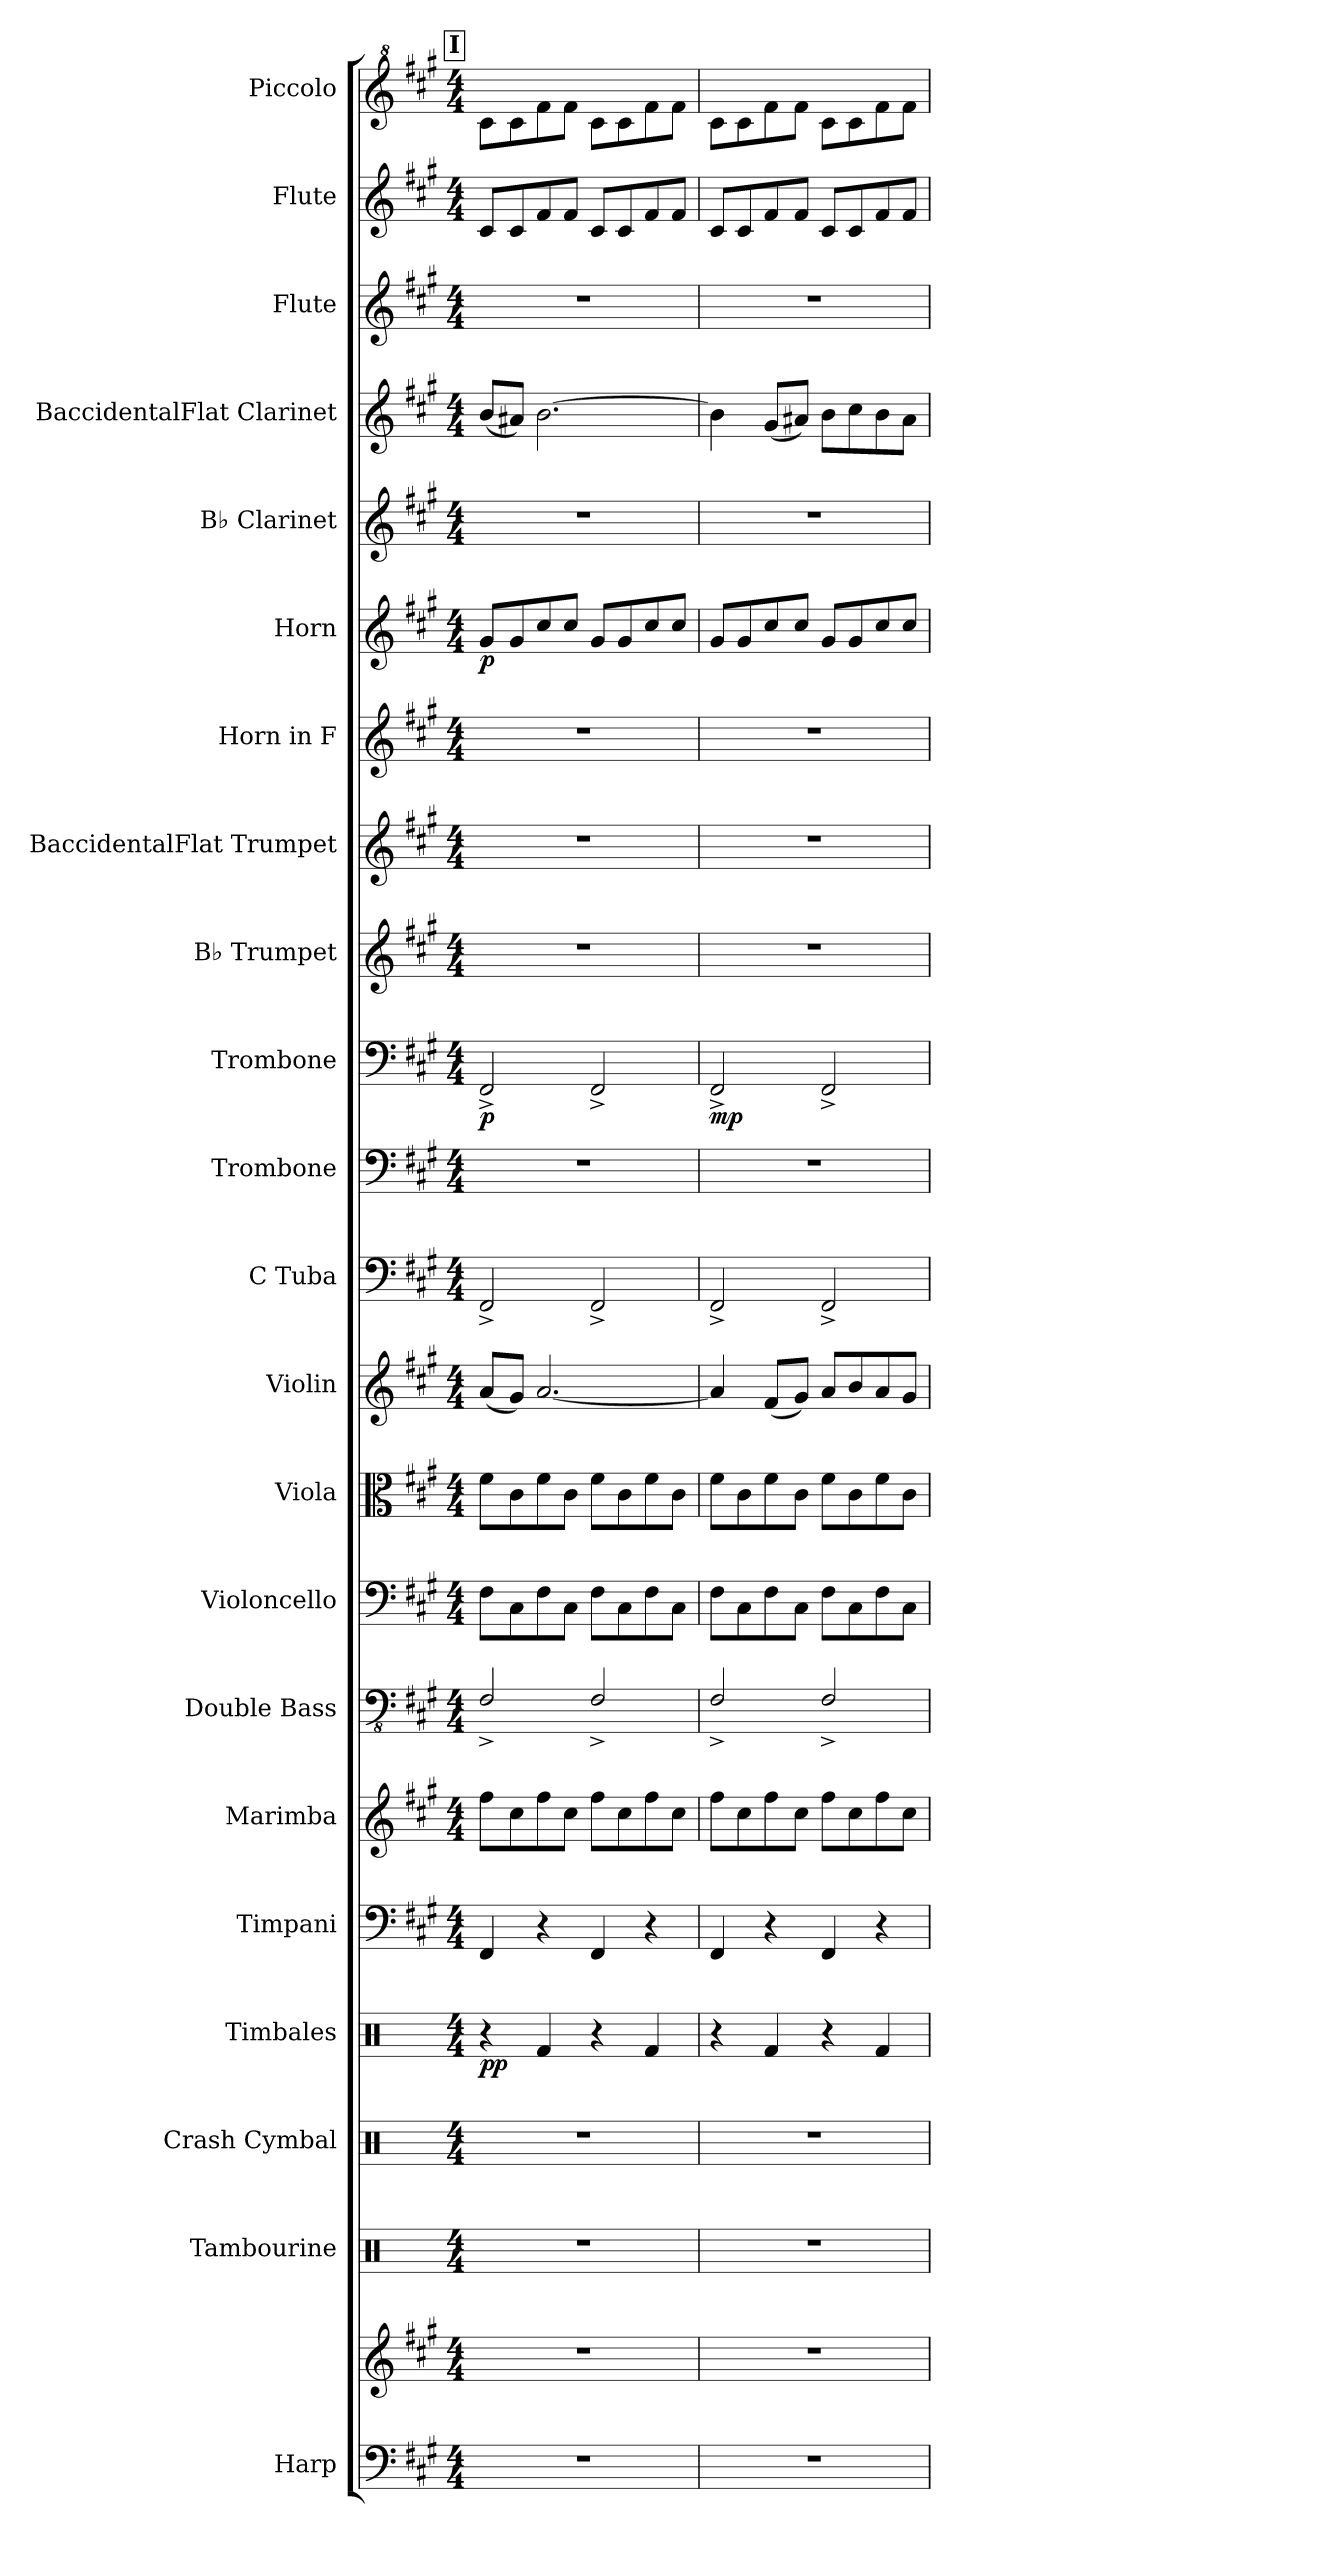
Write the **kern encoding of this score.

**kern	**kern	**kern	**kern	**kern	**dynam	**kern	**dynam	**kern	**dynam	**kern	**dynam	**kern	**dynam	**kern	**dynam	**kern	**dynam	**kern	**dynam	**kern	**kern	**dynam	**kern	**kern	**kern	**kern	**dynam	**kern	**kern	**dynam	**kern	**kern	**dynam	**kern
*part22	*part22	*part21	*part20	*part19	*part19	*part18	*part18	*part17	*part17	*part16	*part16	*part15	*part15	*part14	*part14	*part13	*part13	*part12	*part12	*part11	*part10	*part10	*part9	*part8	*part7	*part6	*part6	*part5	*part4	*part4	*part3	*part2	*part2	*part1
*staff23	*staff22	*staff21	*staff20	*staff19	*staff19	*staff18	*staff18	*staff17	*staff17	*staff16	*staff16	*staff15	*staff15	*staff14	*staff14	*staff13	*staff13	*staff12	*staff12	*staff11	*staff10	*staff10	*staff9	*staff8	*staff7	*staff6	*staff6	*staff5	*staff4	*staff4	*staff3	*staff2	*staff2	*staff1
*I"Harp	*	*I"Tambourine	*I"Crash Cymbal	*I"Timbales	*	*I"Timpani	*	*I"Marimba	*	*I"Double Bass	*	*I"Violoncello	*	*I"Viola	*	*I"Violin	*	*I"C Tuba	*	*I"Trombone	*I"Trombone	*	*I"B♭ Trumpet	*I"BaccidentalFlat Trumpet	*I"Horn in F	*I"Horn	*	*I"B♭ Clarinet	*I"BaccidentalFlat Clarinet	*	*I"Flute	*I"Flute	*	*I"Piccolo
*I'Hrp.	*	*I'Tamb.	*I'Cr. Cym.	*I'Timb.	*	*I'Timp.	*	*I'Mrm.	*	*	*	*I'Vlc.	*	*I'Vla.	*	*I'Vln.	*	*I'C Tu.	*	*I'Tbn.	*I'Trb.	*	*I'B♭ Tpt.	*I'BaccidentalFlat Tpt.	*	*I'Hn.	*	*I'B♭ Cl.	*I'BaccidentalFlat Cl.	*	*I'Fl.	*I'Fl.	*	*I'Picc.
*clefF4	*clefG2	*clefX	*clefX	*clefX	*	*clefF4	*	*clefG2	*	*clefFv4	*	*clefF4	*	*clefC3	*	*clefG2	*	*clefF4	*	*clefF4	*clefF4	*	*clefG2	*clefG2	*clefG2	*clefG2	*	*clefG2	*clefG2	*	*clefG2	*clefG2	*	*clefG^2
*	*	*	*	*	*	*	*	*	*	*ITrd7c12	*	*	*	*	*	*	*	*	*	*	*	*	*ITrd1c2	*ITrd1c2	*ITrd4c7	*ITrd4c7	*	*ITrd1c2	*ITrd1c2	*	*	*	*	*ITrd-7c-12
*k[f#c#g#]	*k[f#c#g#]	*k[]	*k[]	*k[]	*	*k[f#c#g#]	*	*k[f#c#g#]	*	*k[f#c#g#]	*	*k[f#c#g#]	*	*k[f#c#g#]	*	*k[f#c#g#]	*	*k[f#c#g#]	*	*k[f#c#g#]	*k[f#c#g#]	*	*k[f#]	*k[f#]	*k[f#c#]	*k[f#c#]	*	*k[f#]	*k[f#]	*	*k[f#c#g#]	*k[f#c#g#]	*	*k[f#c#g#]
*M4/4	*M4/4	*M4/4	*M4/4	*M4/4	*	*M4/4	*	*M4/4	*	*M4/4	*	*M4/4	*	*M4/4	*	*M4/4	*	*M4/4	*	*M4/4	*M4/4	*	*M4/4	*M4/4	*M4/4	*M4/4	*	*M4/4	*M4/4	*	*M4/4	*M4/4	*	*M4/4
!!LO:REH:place=s1:a:B:fs=14:t=I
=71	=71	=71	=71	=71	=71	=71	=71	=71	=71	=71	=71	=71	=71	=71	=71	=71	=71	=71	=71	=71	=71	=71	=71	=71	=71	=71	=71	=71	=71	=71	=71	=71	=71	=71
!	!	!	!	!	!LO:DY:b	!	!LO:DY:b	!	!	!	!	!	!	!	!	!	!	!	!	!	!	!	!	!	!	!	!	!	!	!	!	!	!	!
!	!	!	!	!	!	!	!LO:DY:n=1:b	!	!	!	!	!	!	!	!	!	!	!	!	!	!	!	!	!	!	!	!	!	!	!	!	!	!	!
!	!	!	!	!	!	!	!LO:DY:n=2:b	!	!LO:DY:b	!	!	!	!	!	!	!	!	!	!	!	!	!	!	!	!	!	!	!	!	!	!	!	!	!
!	!	!	!	!	!	!	!	!	!LO:DY:n=1:b	!	!LO:DY:b	!	!	!	!	!	!	!	!	!	!	!	!	!	!	!	!	!	!	!	!	!	!	!
!	!	!	!	!	!	!	!	!	!	!	!LO:DY:n=1:b	!	!LO:DY:b	!	!	!	!	!	!	!	!	!	!	!	!	!	!	!	!	!	!	!	!	!
!	!	!	!	!	!	!	!	!	!	!	!	!	!LO:DY:n=1:b	!	!LO:DY:b	!	!	!	!	!	!	!	!	!	!	!	!	!	!	!	!	!	!	!
!	!	!	!	!	!	!	!	!	!	!	!	!	!	!	!LO:DY:n=1:b	!	!LO:DY:b	!	!	!	!	!	!	!	!	!	!	!	!	!	!	!	!	!
!	!	!	!	!	!	!	!	!	!	!	!	!	!	!	!	!	!LO:DY:n=1:b	!	!	!	!	!	!	!	!	!	!	!	!	!	!	!	!	!
!	!	!	!	!	!	!	!	!	!	!	!	!	!	!	!	!	!LO:DY:n=2:b	!	!LO:DY:b	!	!	!	!	!	!	!	!	!	!	!	!	!	!	!
!	!	!	!	!	!	!	!	!	!	!	!	!	!	!	!	!	!	!	!LO:DY:n=1:b	!	!	!LO:DY:b	!	!	!	!	!LO:DY:b	!	!	!LO:DY:b	!	!	!	!
!	!	!	!	!	!	!	!	!	!	!	!	!	!	!	!	!	!	!	!	!	!	!	!	!	!	!	!	!	!	!LO:DY:n=1:b	!	!	!LO:DY:b	!
!	!	!	!	!	!	!	!	!	!	!	!	!	!	!	!	!	!	!	!	!	!	!	!	!	!	!	!	!	!	!	!	!	!LO:DY:n=1:b	!
1r	1r	1r	1r	4r	pp	4FF#/	other-dynamics other-dynamics mp	8ff#\L	other-dynamics p	2FFF#^/	other-dynamics p	8F#\L	other-dynamics p	8f#\L	other-dynamics mp	(8a/L	other-dynamics other-dynamics mf	2FF#^/	other-dynamics p	1r	2FF#^/	p	1r	1r	1r	8c#/L	p	1r	(8a/L	other-dynamics mp	1r	8c#/L	other-dynamics p	8ccc#\L
!	!	!	!	!	!	!	!	!	!LO:DY:n=2:b	!	!	!	!LO:DY:n=2:b	!	!	!	!LO:DY:n=3:b	!	!	!	!	!	!	!	!	!	!LO:DY:b	!	!	!	!	!	!	!
!	!	!	!	!	!	!	!	!	!	!	!	!	!	!	!	!	!	!	!	!	!	!	!	!	!	!	!LO:DY:n=1:b	!	!	!	!	!	!	!
.	.	.	.	.	.	.	.	8cc#\	other-dynamics	.	.	8C#\	other-dynamics	8c#\	.	8g#/J)	other-dynamics	.	.	.	.	.	.	.	.	8c#/	other-dynamics other-dynamics	.	8g#X/J)	.	.	8c#/	.	8ccc#\
.	.	.	.	4Rf/	.	4r	.	8ff#\	.	.	.	8F#\	.	8f#\	.	[2.a/	.	.	.	.	.	.	.	.	.	8f#/	.	.	[2.a\	.	.	8f#/	.	8fff#\
.	.	.	.	.	.	.	.	8cc#\J	.	.	.	8C#\J	.	8c#\J	.	.	.	.	.	.	.	.	.	.	.	8f#/J	.	.	.	.	.	8f#/J	.	8fff#\J
.	.	.	.	4r	.	4FF#/	.	8ff#\L	.	2FFF#^/	.	8F#\L	.	8f#\L	.	.	.	2FF#^/	.	.	2FF#^/	.	.	.	.	8c#/L	.	.	.	.	.	8c#/L	.	8ccc#\L
.	.	.	.	.	.	.	.	8cc#\	.	.	.	8C#\	.	8c#\	.	.	.	.	.	.	.	.	.	.	.	8c#/	.	.	.	.	.	8c#/	.	8ccc#\
.	.	.	.	4Rf/	.	4r	.	8ff#\	.	.	.	8F#\	.	8f#\	.	.	.	.	.	.	.	.	.	.	.	8f#/	.	.	.	.	.	8f#/	.	8fff#\
.	.	.	.	.	.	.	.	8cc#\J	.	.	.	8C#\J	.	8c#\J	.	.	.	.	.	.	.	.	.	.	.	8f#/J	.	.	.	.	.	8f#/J	.	8fff#\J
=72	=72	=72	=72	=72	=72	=72	=72	=72	=72	=72	=72	=72	=72	=72	=72	=72	=72	=72	=72	=72	=72	=72	=72	=72	=72	=72	=72	=72	=72	=72	=72	=72	=72	=72
!	!	!	!	!	!	!	!	!	!	!	!	!	!	!	!	!	!	!	!	!	!	!LO:DY:b	!	!	!	!	!	!	!	!	!	!	!	!
1r	1r	1r	1r	4r	.	4FF#/	.	8ff#\L	.	2FFF#^/	.	8F#\L	.	8f#\L	.	4a/]	.	2FF#^/	.	1r	2FF#^/	mp	1r	1r	1r	8c#/L	.	1r	4a\]	.	1r	8c#/L	.	8ccc#\L
.	.	.	.	.	.	.	.	8cc#\	.	.	.	8C#\	.	8c#\	.	.	.	.	.	.	.	.	.	.	.	8c#/	.	.	.	.	.	8c#/	.	8ccc#\
.	.	.	.	4Rf/	.	4r	.	8ff#\	.	.	.	8F#\	.	8f#\	.	(8f#/L	.	.	.	.	.	.	.	.	.	8f#/	.	.	(8f#/L	.	.	8f#/	.	8fff#\
.	.	.	.	.	.	.	.	8cc#\J	.	.	.	8C#\J	.	8c#\J	.	8g#/J)	.	.	.	.	.	.	.	.	.	8f#/J	.	.	8g#X/J)	.	.	8f#/J	.	8fff#\J
.	.	.	.	4r	.	4FF#/	.	8ff#\L	.	2FFF#^/	.	8F#\L	.	8f#\L	.	8a/L	.	2FF#^/	.	.	2FF#^/	.	.	.	.	8c#/L	.	.	8a\L	.	.	8c#/L	.	8ccc#\L
.	.	.	.	.	.	.	.	8cc#\	.	.	.	8C#\	.	8c#\	.	8b/	.	.	.	.	.	.	.	.	.	8c#/	.	.	8b\	.	.	8c#/	.	8ccc#\
.	.	.	.	4Rf/	.	4r	.	8ff#\	.	.	.	8F#\	.	8f#\	.	8a/	.	.	.	.	.	.	.	.	.	8f#/	.	.	8a\	.	.	8f#/	.	8fff#\
.	.	.	.	.	.	.	.	8cc#\J	.	.	.	8C#\J	.	8c#\J	.	8g#/J	.	.	.	.	.	.	.	.	.	8f#/J	.	.	8g#\J	.	.	8f#/J	.	8fff#\J
=	=	=	=	=	=	=	=	=	=	=	=	=	=	=	=	=	=	=	=	=	=	=	=	=	=	=	=	=	=	=	=	=	=	=
*-	*-	*-	*-	*-	*-	*-	*-	*-	*-	*-	*-	*-	*-	*-	*-	*-	*-	*-	*-	*-	*-	*-	*-	*-	*-	*-	*-	*-	*-	*-	*-	*-	*-	*-
